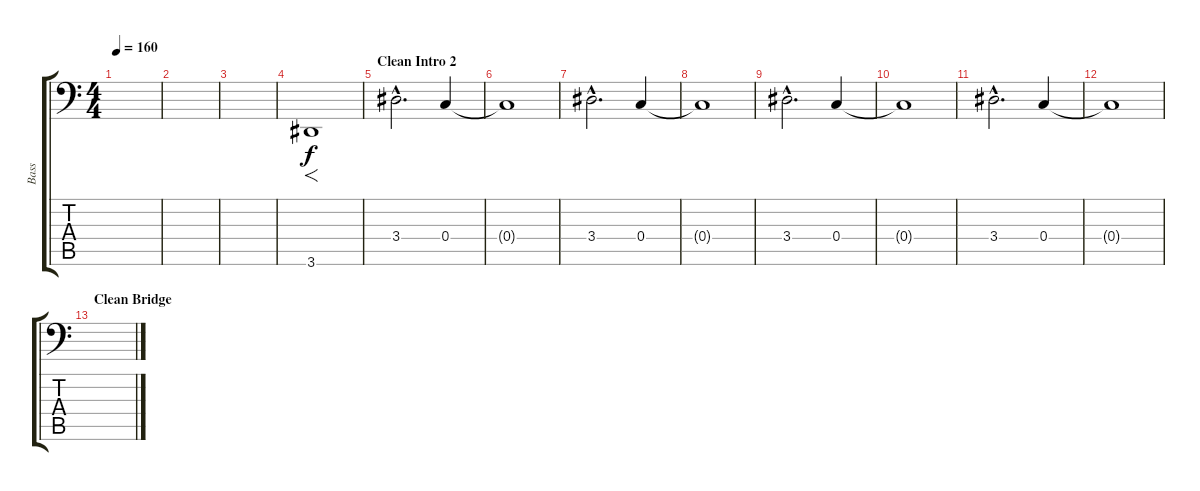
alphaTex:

\track ("Bass" "Bass") {instrument electricbassfinger}
\staff {score tabs}
\tuning (D3 A2 F2 C2 G1 C1) {hide}
\ts (4 4)
\tempo 160
\clef f4
\ks c
|
|
|
3.6.1{f} |
\section ("" "Clean Intro 2")
3.4{hac}.2{d} 0.4.4 |
0.4{t}.1 |
3.4{hac}.2{d} 0.4.4 |
0.4{t}.1 |
3.4{hac}.2{d} 0.4.4 |
0.4{t}.1 |
3.4{hac}.2{d} 0.4.4 |
0.4{t}.1 |
\section ("" "Clean Bridge")
